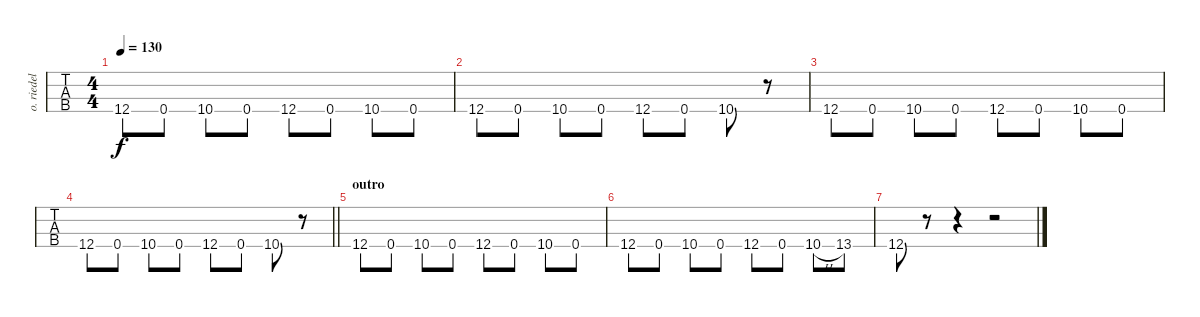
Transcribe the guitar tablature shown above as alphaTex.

\track ("o. riedel - bass" "o. riedel ") {instrument electricbassfinger}
\staff {tabs}
\tuning (G2 D2 A1 D1) {hide}
\ts (4 4)
\tempo 130
\clef f4
\ks c
12.4.8{dy f} 0.4.8 10.4.8 0.4.8 12.4.8 0.4.8 10.4.8 0.4.8 |
12.4.8 0.4.8 10.4.8 0.4.8 12.4.8 0.4.8 10.4.8 r.8 |
12.4.8 0.4.8 10.4.8 0.4.8 12.4.8 0.4.8 10.4.8 0.4.8 |
\barLineRight lightlight
12.4.8 0.4.8 10.4.8 0.4.8 12.4.8 0.4.8 10.4.8 r.8 |
\section ("" "outro")
12.4.8 0.4.8 10.4.8 0.4.8 12.4.8 0.4.8 10.4.8 0.4.8 |
12.4.8 0.4.8 10.4.8 0.4.8 12.4.8 0.4.8 10.4{h}.8 13.4.8 |
12.4.8 r.8 r.4 r.2
